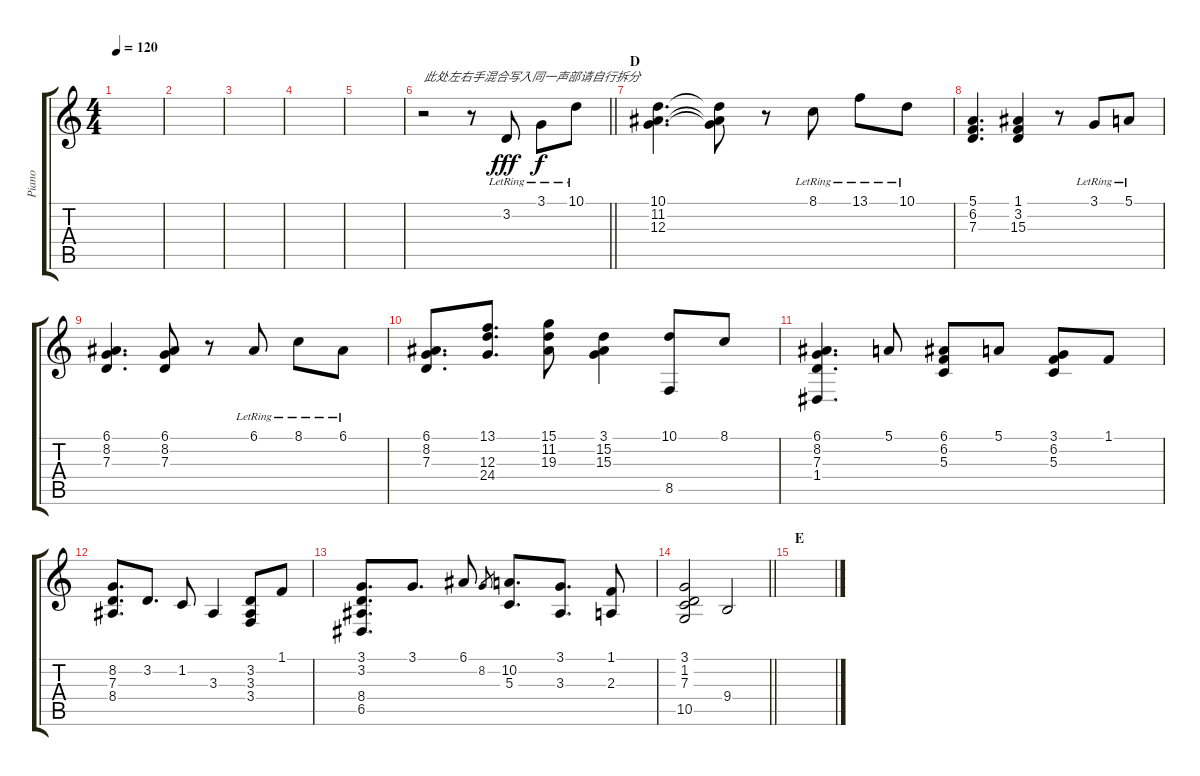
\track ("Piano" "Piano") {instrument brightacousticpiano}
\staff {score tabs}
\tuning (E4 B3 G3 D3 A2 E2) {hide}
\ts (4 4)
\tempo 120
\clef g2
\ks c
|
|
|
|
|
\barLineRight lightlight
r.2{txt "此处左右手混合写入同一声部请自行拆分" volume 16} r.8 3.2{lr}.8{dy fff} 3.1{lr}.8{dy f} 10.1{lr}.8 |
\section ("" "D")
(10.1 11.2 12.3).4{d} (10.1{t} 11.2{t} 12.3{t}).8 r.8 8.1{lr}.8 13.1{lr}.8 10.1{lr}.8 |
(5.1 6.2 7.3).4{d} (1.1 3.2 15.3).4 r.8 3.1{lr}.8 5.1{lr}.8 |
(6.1 8.2 7.3).4{d} (6.1 8.2 7.3).8 r.8 6.1{lr}.8 8.1{lr}.8 6.1{lr}.8 |
(6.1 8.2 7.3).8{d} (13.1 12.3 24.4).8{d} (15.1 11.2 19.3).8 (3.1 15.2 15.3).4 (10.1 8.5).8 8.1.8 |
(6.1 8.2 7.3 1.4).4{d} 5.1.8 (6.1 6.2 5.3).8 5.1.8 (3.1 6.2 5.3).8 1.1.8 |
(8.2 7.3 8.4).8{d} 3.2.8{d} 1.2.8 3.3.4 (3.2 3.3 3.4).8 1.1.8 |
(3.1 3.2 8.4 6.5).8{d} 3.1.8{d} 6.1.8 8.2.8{gr} (10.2 5.3).8{d} (3.1 3.3).8{d} (1.1 2.3).8 |
\barLineRight lightlight
(3.1 1.2 7.3 10.5).2 9.4.2 |
\section ("" "E")
